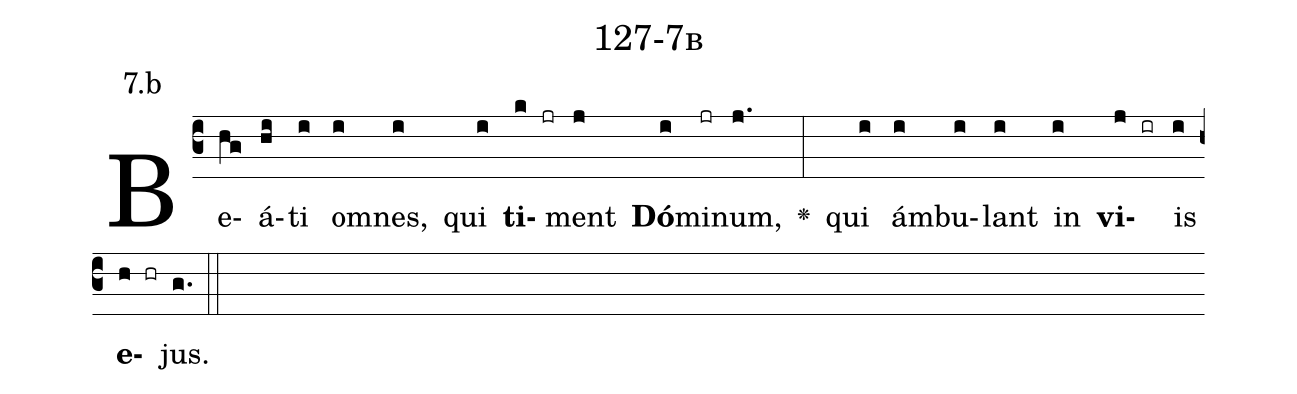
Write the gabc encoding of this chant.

name: 127-7b;
annotation: 7.b;
%%
(c3)Be(hg)á(hi)ti(i) om(i)nes,(i) qui(i) <b>ti</b>(k jr)ment(j) <b>Dó</b>(i)mi(jr)num,(j.) <v>\greheightstar</v>(:) qui(i) ám(i)bu(i)lant(i) in(i) <b>vi</b>(j ir)is(i) <b>e</b>(h hr)jus.(g.) (::)


%E(i) u(i) o(j) u(i) a(h) e.(g.) (::)
